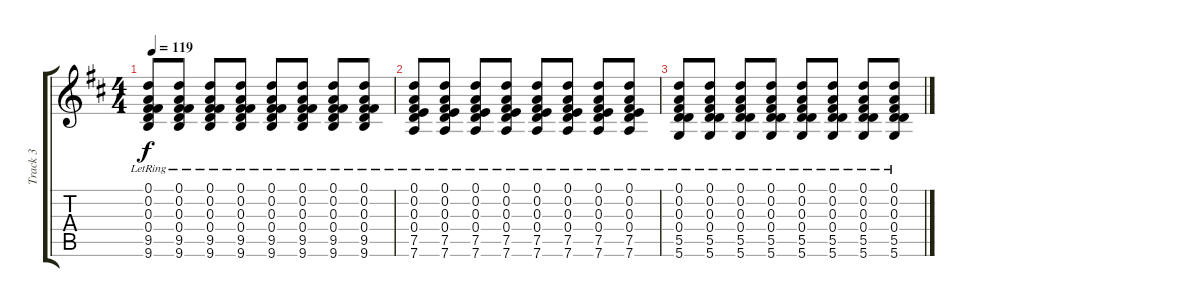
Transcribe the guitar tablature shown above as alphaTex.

\track ("Track 3" "Track 3") {instrument acousticguitarsteel}
\staff {score tabs}
\tuning (D4 A3 Gb3 D3 A2 D2) {hide}
\ts (4 4)
\tempo 119
\clef g2
\ks d
(0.1{lr} 0.2{lr} 0.3{lr} 0.4{lr} 9.5{lr} 9.6{lr}).8{dy f} (0.1{lr} 0.2{lr} 0.3{lr} 0.4{lr} 9.5{lr} 9.6{lr}).8 (0.1{lr} 0.2{lr} 0.3{lr} 0.4{lr} 9.5{lr} 9.6{lr}).8 (0.1{lr} 0.2{lr} 0.3{lr} 0.4{lr} 9.5{lr} 9.6{lr}).8 (0.1{lr} 0.2{lr} 0.3{lr} 0.4{lr} 9.5{lr} 9.6{lr}).8 (0.1{lr} 0.2{lr} 0.3{lr} 0.4{lr} 9.5{lr} 9.6{lr}).8 (0.1{lr} 0.2{lr} 0.3{lr} 0.4{lr} 9.5{lr} 9.6{lr}).8 (0.1{lr} 0.2{lr} 0.3{lr} 0.4{lr} 9.5{lr} 9.6{lr}).8 |
(0.1{lr} 0.2{lr} 0.3{lr} 0.4{lr} 7.5{lr} 7.6{lr}).8 (0.1{lr} 0.2{lr} 0.3{lr} 0.4{lr} 7.5{lr} 7.6{lr}).8 (0.1{lr} 0.2{lr} 0.3{lr} 0.4{lr} 7.5{lr} 7.6{lr}).8 (0.1{lr} 0.2{lr} 0.3{lr} 0.4{lr} 7.5{lr} 7.6{lr}).8 (0.1{lr} 0.2{lr} 0.3{lr} 0.4{lr} 7.5{lr} 7.6{lr}).8 (0.1{lr} 0.2{lr} 0.3{lr} 0.4{lr} 7.5{lr} 7.6{lr}).8 (0.1{lr} 0.2{lr} 0.3{lr} 0.4{lr} 7.5{lr} 7.6{lr}).8 (0.1{lr} 0.2{lr} 0.3{lr} 0.4{lr} 7.5{lr} 7.6{lr}).8 |
(0.1{lr} 0.2{lr} 0.3{lr} 0.4{lr} 5.5{lr} 5.6{lr}).8 (0.1{lr} 0.2{lr} 0.3{lr} 0.4{lr} 5.5{lr} 5.6{lr}).8 (0.1{lr} 0.2{lr} 0.3{lr} 0.4{lr} 5.5{lr} 5.6{lr}).8 (0.1{lr} 0.2{lr} 0.3{lr} 0.4{lr} 5.5{lr} 5.6{lr}).8 (0.1{lr} 0.2{lr} 0.3{lr} 0.4{lr} 5.5{lr} 5.6{lr}).8 (0.1{lr} 0.2{lr} 0.3{lr} 0.4{lr} 5.5{lr} 5.6{lr}).8 (0.1{lr} 0.2{lr} 0.3{lr} 0.4{lr} 5.5{lr} 5.6{lr}).8 (0.1{lr} 0.2{lr} 0.3{lr} 0.4{lr} 5.5{lr} 5.6{lr}).8
